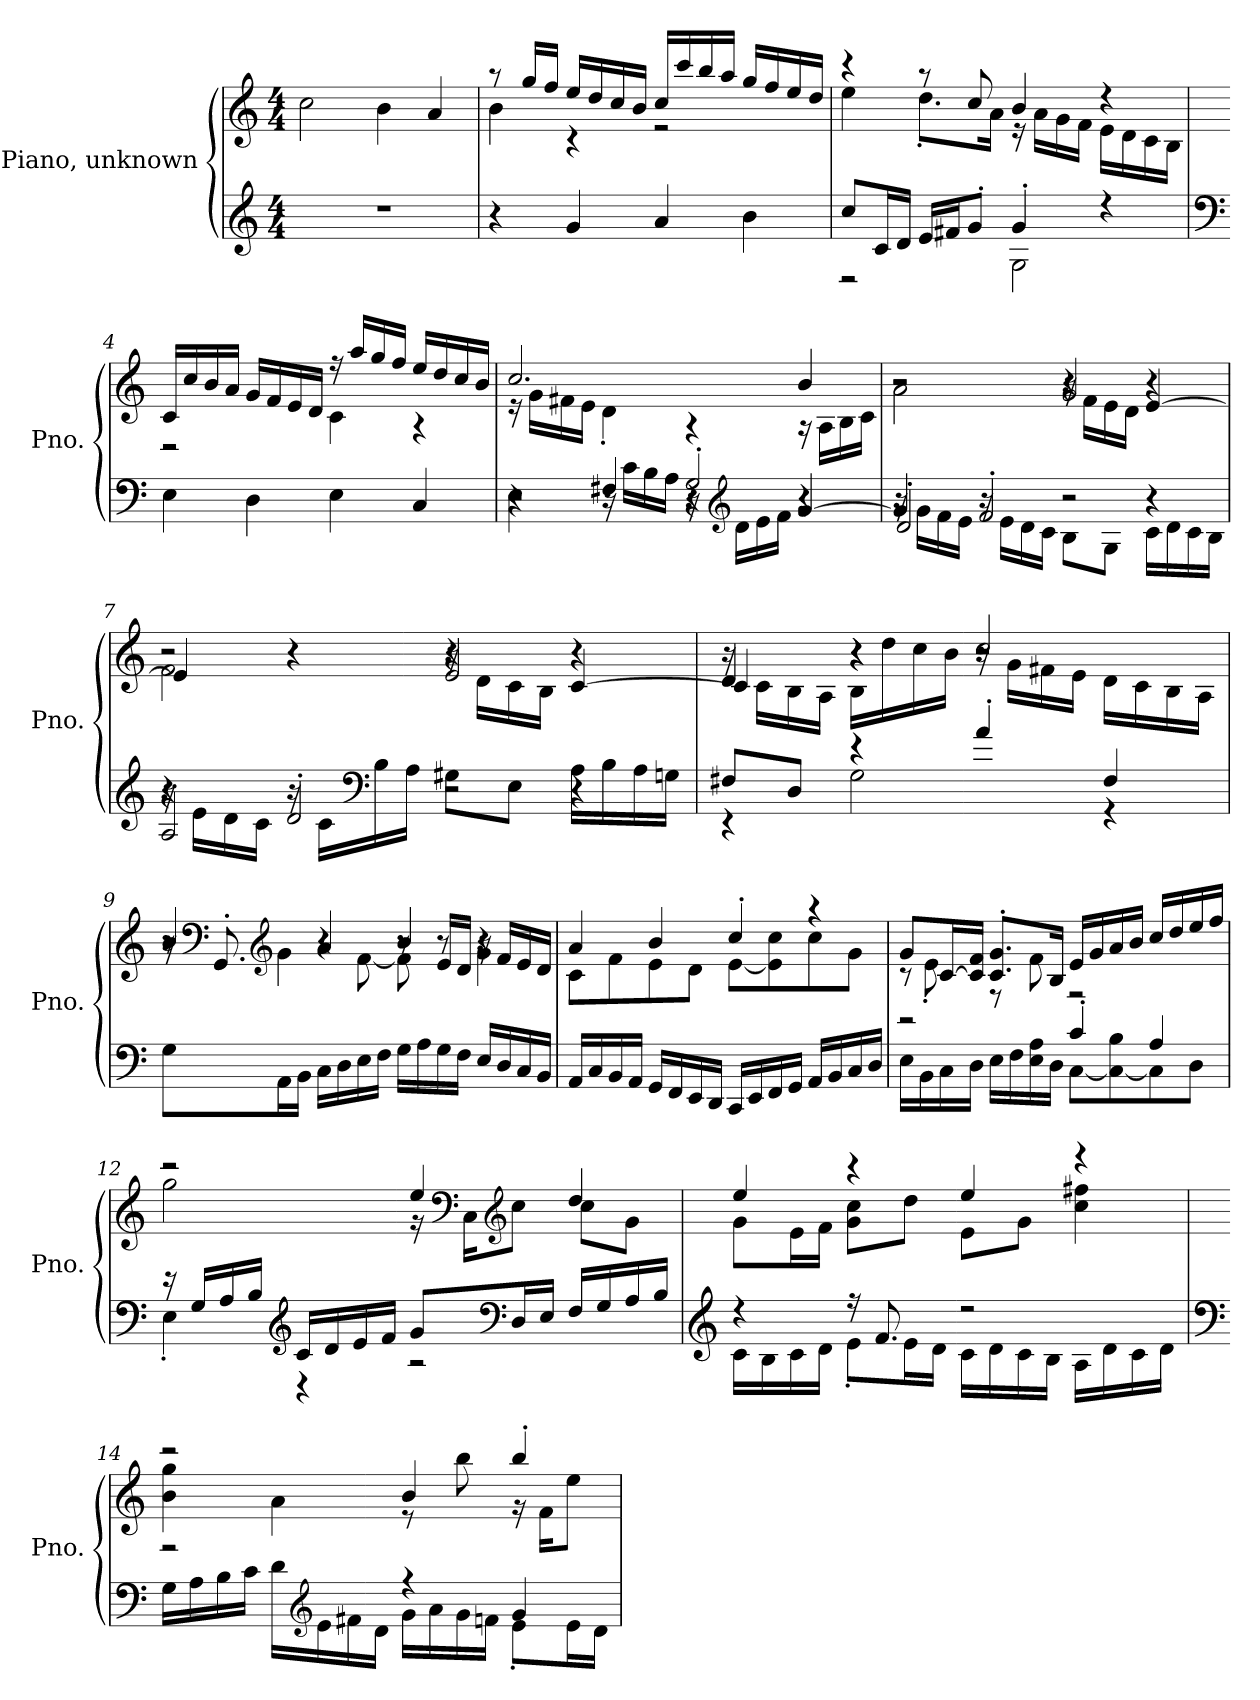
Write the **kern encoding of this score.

**kern	**kern
*part1	*part1
*staff2	*staff1
*I"Piano, unknown	*
*I'Pno.	*
*clefG2	*clefG2
*k[]	*k[]
*M4/4	*M4/4
*MM120	*MM120
=1	=1
1r	2cc\
.	4b\
.	4a/
=2	=2
*	*^
4r	8r	4b\
.	16gg/LL	.
.	16ff/JJ	.
4g/	16ee/LL	4r
.	16dd/	.
.	16cc/	.
.	16b/JJ	.
4a/	16cc/LL	2r
.	16ccc/	.
.	16bb/	.
.	16aa/JJ	.
4b\	16gg/LL	.
.	16ff/	.
.	16ee/	.
.	16dd/JJ	.
=3	=3	=3
*^	*	*
8cc/L	2r	4r	4ee\
16c/L	.	.	.
16d/JJ	.	.	.
16e/LL	.	8r	8.dd'\L
16f#X/J	.	.	.
8g'/J	.	8cc/	.
.	.	.	16a\Jk
4g'/	2G\	4b/	16r
.	.	.	16a\LL
.	.	.	16g\
.	.	.	16f\JJ
4r	.	4r	16e\LL
.	.	.	16d\
.	.	.	16c\
.	.	.	16B\JJ
*v	*v	*	*
!!LO:LB:g=z	!!
=4	=4	=4
*clefF4	*	*
4E\	16c/LL	2r
.	16cc/	.
.	16b/	.
.	16a/JJ	.
4D\	16g/LL	.
.	16f/	.
.	16e/	.
.	16d/JJ	.
4E\	16r	4c\
.	16aa/LL	.
.	16gg/	.
.	16ff/JJ	.
4C/	16ee/LL	4r
.	16dd/	.
.	16cc/	.
.	16b/JJ	.
=5	=5	=5
*^	*	*
*	*^	*	*
2r	4E\	4r	2.cc/	16r
.	.	.	.	16g\LL
.	.	.	.	16f#X\
.	.	.	.	16e\JJ
.	16r	4F#X/	.	4d'\
.	16c\LL	.	.	.
.	16B\	.	.	.
.	16A\JJ	.	.	.
4r	16r	2G'/	.	4r
*clefG2	*	*	*	*
.	16d\LL	.	.	.
.	16e\	.	.	.
.	16f\JJ	.	.	.
[4g/	4r	.	4b/	16r
.	.	.	.	16A\LL
.	.	.	.	16B\
.	.	.	.	16c\JJ
!!LO:LB:g=z
=6	=6	=6	=6	=6
*	*	*	*	*^
4g/]	16r	2d'/	2r	2a\	2r
.	16g\LL	.	.	.	.
.	16f\	.	.	.	.
.	16e\JJ	.	.	.	.
2f'/	16r	.	.	.	.
.	16e\LL	.	.	.	.
.	16d\	.	.	.	.
.	16c\JJ	.	.	.	.
.	8B\L	2r	2g/	16r	4r
.	.	.	.	16f\LL	.
.	8G\J	.	.	16e\	.
.	.	.	.	16d\JJ	.
4r	16c\LL	.	.	4r	[4e/
.	16d\	.	.	.	.
.	16c\	.	.	.	.
.	16B\JJ	.	.	.	.
=7	=7	=7	=7	=7	=7
4r	16r	2A'/	2r	2f\	4e/]
.	16e\LL	.	.	.	.
.	16d\	.	.	.	.
.	16c\JJ	.	.	.	.
2d'/	16r	.	.	.	4r
.	16c\LL	.	.	.	.
*clefF4	*	*	*	*	*
.	16B\	.	.	.	.
.	16A\JJ	.	.	.	.
.	8G#X\L	2r	2e/	16r	4r
.	.	.	.	16d\LL	.
.	8E\J	.	.	16c\	.
.	.	.	.	16B\JJ	.
4r	16A\LL	.	.	4r	[4c/
.	16B\	.	.	.	.
.	16A\	.	.	.	.
.	16Gn\JJ	.	.	.	.
*	*v	*v	*	*	*
!!LO:LB:g=z	!!	!!
=8	=8	=8	=8	=8
8F#X/L	4r	4d/	16r	4c/]
.	.	.	16c\LL	.
8D/J	.	.	16B\	.
.	.	.	16A\JJ	.
4r	2G\	4r	16B\LL	4r
.	.	.	16dd\	.
.	.	.	16cc\	.
.	.	.	16b\JJ	.
4a'/	.	2cc/	16r	2r
.	.	.	16g\LL	.
.	.	.	16f#X\	.
.	.	.	16e\JJ	.
4F#/	4r	.	16d\LL	.
.	.	.	16c\	.
.	.	.	16B\	.
.	.	.	16A\JJ	.
*v	*v	*	*	*
=9	=9	=9	=9
8G\L	4b/	8r	16r
*	*clefF4	*	*
.	.	.	8.GG'/
*	*clefG2	*	*
16AA\L	.	4g\	.
16BB\JJ	.	.	.
16C\LL	4a/	.	4r
16D\	.	.	.
16E\	.	[8f\	.
16F\JJ	.	.	.
16G\LL	4b/	8f\]	8r
16A\	.	.	.
16G\	.	8r	16e/LL
16F\JJ	.	.	16d/JJ
16E/LL	4r	4g\	16r
16D/	.	.	16f/LL
16C/	.	.	16e/
16BB/JJ	.	.	16d/JJ
*	*	*v	*v
!!LO:LB:g=z
=10	=10	=10
16AA/LL	4a/	8c\L
16C/	.	.
16BB/	.	8f\
16AA/JJ	.	.
16GG/LL	4b/	8e\
16FF/	.	.
16EE/	.	8d\J
16DD/JJ	.	.
16CC/LL	4cc'/	[8e\L
16EE/	.	.
16FF/	.	8e\] 8cc\
16GG/JJ	.	.
16AA/LL	4r	8cc\
16BB/	.	.
16C/	.	8g\J
16D/JJ	.	.
=11	=11	=11
*^	*	*
2r	16E\LL	8g/L	8r
.	16BB\	.	.
.	16C\	[16c/L	8e'\
.	16D\JJ	16c/] 16f/JJ	.
.	16E\LL	8.c/' 8.g/'L	8r
.	16F\	.	.
.	16E\ 16A\	.	8f\
.	16D\JJ	16B/Jk	.
4c'/	[8C\L	16e/LL	2r
.	.	16g/	.
.	8C\_ 8B\	16a/	.
.	.	16b/JJ	.
4A/	8C\]	16cc/LL	.
.	.	16dd/	.
.	8D\J	16ee/	.
.	.	16ff/JJ	.
!!LO:LB:g=z	!!
=12	=12	=12	=12
16r	4E'\	2r	2gg\
16G/LL	.	.	.
16A/	.	.	.
16B/JJ	.	.	.
*clefG2	*	*	*
16c/LL	4r	.	.
16d/	.	.	.
16e/	.	.	.
16f/JJ	.	.	.
8g/L	2r	4ee/	16r
*	*	*clefF4	*
.	.	.	16C\KL
*clefF4	*	*clefG2	*
16D/L	.	.	8cc\J
16E/JJ	.	.	.
16F/LL	.	4dd/	8cc\L
16G/	.	.	.
16A/	.	.	8g\J
16B/JJ	.	.	.
=13	=13	=13	=13
*clefG2	*	*	*
4r	16c\LL	4ee/	8g\L
.	16B\	.	.
.	16c\	.	16e\L
.	16d\JJ	.	16f\JJ
16r	8e'\L	4r	8g\ 8cc\L
8.f/	.	.	.
.	16e\L	.	8dd\J
.	16d\JJ	.	.
2r	16c\LL	4ee/	8e\L
.	16d\	.	.
.	16c\	.	8g\J
.	16B\JJ	.	.
.	16A\LL	4r	4cc\ 4ff#X\
.	16d\	.	.
.	16c\	.	.
.	16d\JJ	.	.
!!LO:PB:g=z	!!
=14	=14	=14	=14
*clefF4	*	*	*
2r	16G\LL	2r	4b\ 4gg\
.	16A\	.	.
.	16B\	.	.
.	16c\JJ	.	.
.	16d\LL	.	4a\
*clefG2	*	*	*
.	16e\	.	.
.	16f#X\	.	.
.	16d\JJ	.	.
4r	16g\LL	4b/	8r
.	16a\	.	.
.	16g\	.	8bb\
.	16fn\JJ	.	.
4g/	8e'\L	4bb'/	16r
.	.	.	16f\KL
.	16e\L	.	8ee\J
.	16d\JJ	.	.
*v	*v	*	*
*	*v	*v
=	=
*-	*-
